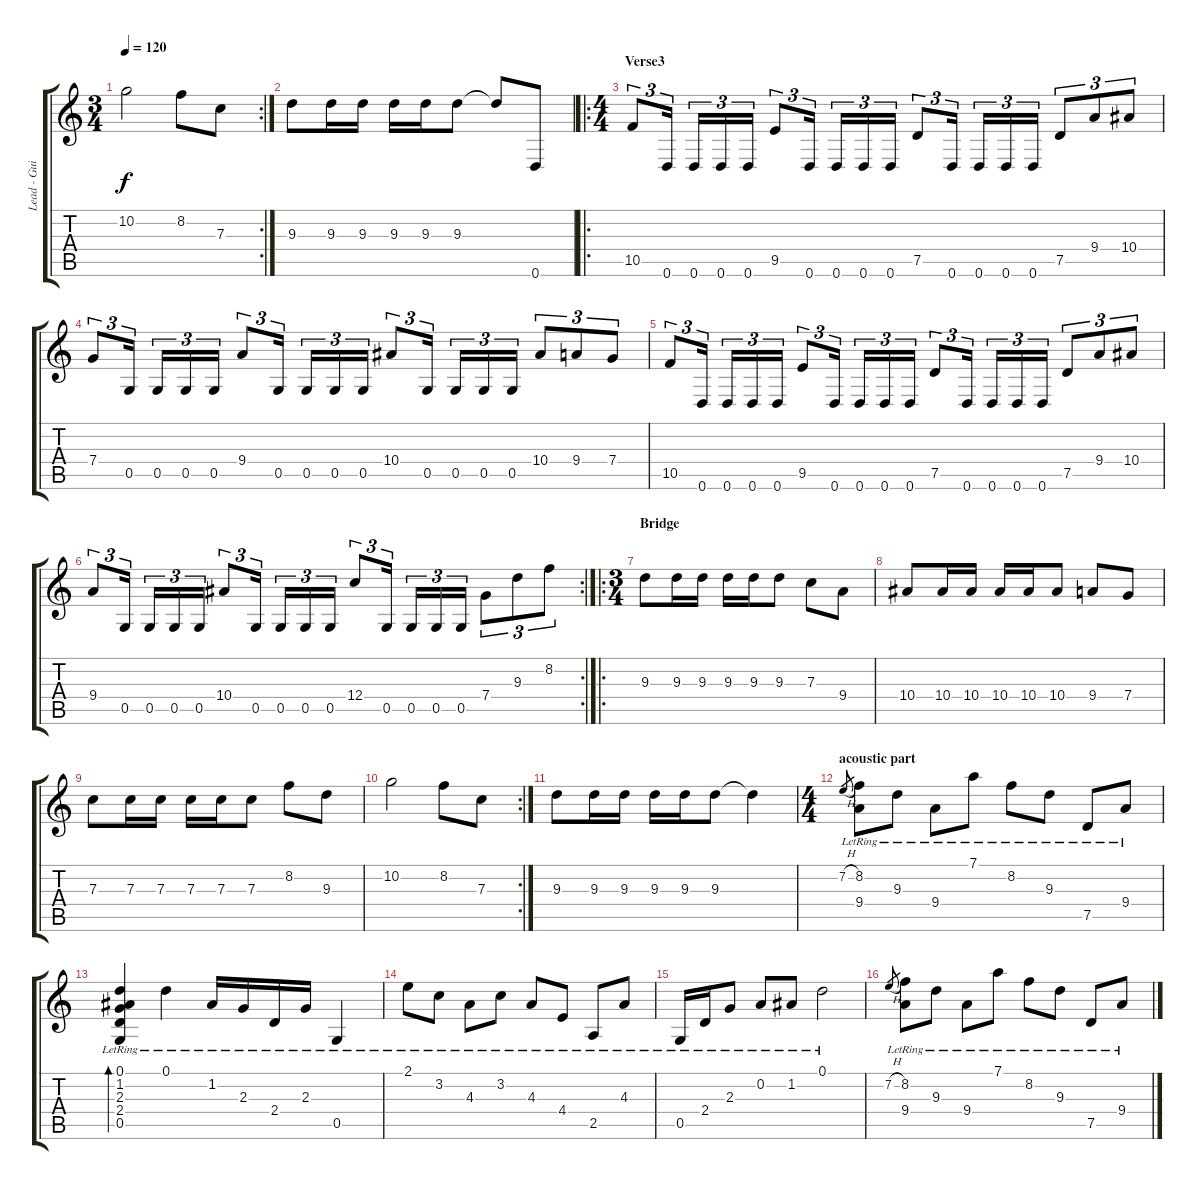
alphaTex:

\track ("Lead - Guitar" "Lead - Gui") {instrument distortionguitar}
\staff {score tabs}
\tuning (D4 A3 F3 C3 G2 D2) {hide}
\rc 2
\ts (3 4)
\tempo 120
\clef g2
\ks c
10.2.2{dy f} 8.2.8 7.3.8 |
9.3.8 9.3.16 9.3.16 9.3.16 9.3.16 9.3.8 9.3{t}.8 0.6.8 |
\ro
\ts (4 4)
\section ("" "Verse3")
10.5.8{tu (3 2)} 0.6.16{tu (3 2)} 0.6.16{tu (3 2)} 0.6.16{tu (3 2)} 0.6.16{tu (3 2)} 9.5.8{tu (3 2)} 0.6.16{tu (3 2)} 0.6.16{tu (3 2)} 0.6.16{tu (3 2)} 0.6.16{tu (3 2)} 7.5.8{tu (3 2)} 0.6.16{tu (3 2)} 0.6.16{tu (3 2)} 0.6.16{tu (3 2)} 0.6.16{tu (3 2)} 7.5.8{tu (3 2)} 9.4.8{tu (3 2)} 10.4.8{tu (3 2)} |
7.4.8{tu (3 2)} 0.5.16{tu (3 2)} 0.5.16{tu (3 2)} 0.5.16{tu (3 2)} 0.5.16{tu (3 2)} 9.4.8{tu (3 2)} 0.5.16{tu (3 2)} 0.5.16{tu (3 2)} 0.5.16{tu (3 2)} 0.5.16{tu (3 2)} 10.4.8{tu (3 2)} 0.5.16{tu (3 2)} 0.5.16{tu (3 2)} 0.5.16{tu (3 2)} 0.5.16{tu (3 2)} 10.4.8{tu (3 2)} 9.4.8{tu (3 2)} 7.4.8{tu (3 2)} |
10.5.8{tu (3 2)} 0.6.16{tu (3 2)} 0.6.16{tu (3 2)} 0.6.16{tu (3 2)} 0.6.16{tu (3 2)} 9.5.8{tu (3 2)} 0.6.16{tu (3 2)} 0.6.16{tu (3 2)} 0.6.16{tu (3 2)} 0.6.16{tu (3 2)} 7.5.8{tu (3 2)} 0.6.16{tu (3 2)} 0.6.16{tu (3 2)} 0.6.16{tu (3 2)} 0.6.16{tu (3 2)} 7.5.8{tu (3 2)} 9.4.8{tu (3 2)} 10.4.8{tu (3 2)} |
\rc 2
9.4.8{tu (3 2)} 0.5.16{tu (3 2)} 0.5.16{tu (3 2)} 0.5.16{tu (3 2)} 0.5.16{tu (3 2)} 10.4.8{tu (3 2)} 0.5.16{tu (3 2)} 0.5.16{tu (3 2)} 0.5.16{tu (3 2)} 0.5.16{tu (3 2)} 12.4.8{tu (3 2)} 0.5.16{tu (3 2)} 0.5.16{tu (3 2)} 0.5.16{tu (3 2)} 0.5.16{tu (3 2)} 7.4.8{tu (3 2)} 9.3.8{tu (3 2)} 8.2.8{tu (3 2)} |
\ro
\ts (3 4)
\section ("" "Bridge")
9.3.8 9.3.16 9.3.16 9.3.16 9.3.16 9.3.8 7.3.8 9.4.8 |
10.4.8 10.4.16 10.4.16 10.4.16 10.4.16 10.4.8 9.4.8 7.4.8 |
7.3.8 7.3.16 7.3.16 7.3.16 7.3.16 7.3.8 8.2.8 9.3.8 |
\rc 2
10.2.2 8.2.8 7.3.8 |
9.3.8 9.3.16 9.3.16 9.3.16 9.3.16 9.3.8 9.3{t}.4 |
\ts (4 4)
\section ("" "acoustic part ")
7.2{h}.8{gr} (8.2{lr} 9.4{lr}).8{instrument electricguitarclean} 9.3{lr}.8 9.4{lr}.8 7.1{lr}.8 8.2{lr}.8 9.3{lr}.8 7.5{lr}.8 9.4{lr}.8 |
(0.1{lr} 1.2{lr} 2.3{lr} 2.4{lr} 0.5{lr}).4{bd 60} 0.1{lr}.4 1.2{lr}.16 2.3{lr}.16 2.4{lr}.16 2.3{lr}.16 0.5{lr}.4 |
2.1{lr}.8 3.2{lr}.8 4.3{lr}.8 3.2{lr}.8 4.3{lr}.8 4.4{lr}.8 2.5{lr}.8 4.3{lr}.8 |
0.5{lr}.16 2.4{lr}.16 2.3{lr}.8 0.2{lr}.8 1.2{lr}.8 0.1{lr}.2 |
7.2{h}.8{gr} (8.2{lr} 9.4{lr}).8 9.3{lr}.8 9.4{lr}.8 7.1{lr}.8 8.2{lr}.8 9.3{lr}.8 7.5{lr}.8 9.4{lr}.8
